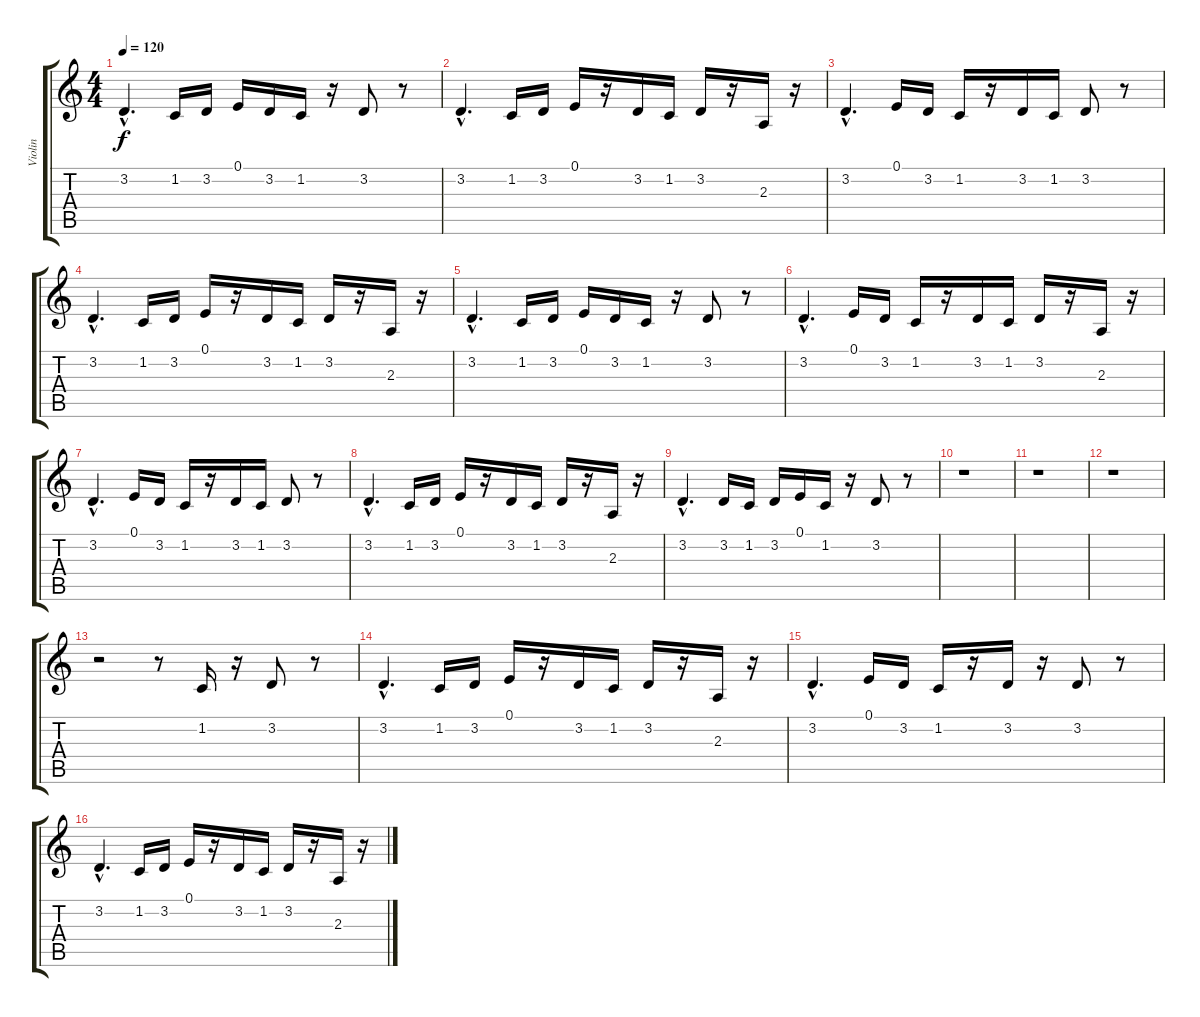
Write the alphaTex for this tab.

\track ("Violin" "Violin") {instrument violin}
\staff {score tabs}
\tuning (E4 B3 G3 D3 A2 E2) {hide}
\ts (4 4)
\tempo 120
\clef g2
\ks c
3.2{hac}.4{d dy f} 1.2.16 3.2.16 0.1.16 3.2.16 1.2.16 r.16 3.2.8 r.8 |
3.2{hac}.4{d} 1.2.16 3.2.16 0.1.16 r.16 3.2.16 1.2.16 3.2.16 r.16 2.3.16 r.16 |
3.2{hac}.4{d} 0.1.16 3.2.16 1.2.16 r.16 3.2.16 1.2.16 3.2.8 r.8 |
3.2{hac}.4{d} 1.2.16 3.2.16 0.1.16 r.16 3.2.16 1.2.16 3.2.16 r.16 2.3.16 r.16 |
3.2{hac}.4{d} 1.2.16 3.2.16 0.1.16 3.2.16 1.2.16 r.16 3.2.8 r.8 |
3.2{hac}.4{d} 0.1.16 3.2.16 1.2.16 r.16 3.2.16 1.2.16 3.2.16 r.16 2.3.16 r.16 |
3.2{hac}.4{d} 0.1.16 3.2.16 1.2.16 r.16 3.2.16 1.2.16 3.2.8 r.8 |
3.2{hac}.4{d} 1.2.16 3.2.16 0.1.16 r.16 3.2.16 1.2.16 3.2.16 r.16 2.3.16 r.16 |
3.2{hac}.4{d} 3.2.16 1.2.16 3.2.16 0.1.16 1.2.16 r.16 3.2.8 r.8 |
r.1 |
r.1 |
r.1 |
r.2 r.8 1.2.16 r.16 3.2.8 r.8 |
3.2{hac}.4{d} 1.2.16 3.2.16 0.1.16 r.16 3.2.16 1.2.16 3.2.16 r.16 2.3.16 r.16 |
3.2{hac}.4{d} 0.1.16 3.2.16 1.2.16 r.16 3.2.16 r.16 3.2.8 r.8 |
3.2{hac}.4{d} 1.2.16 3.2.16 0.1.16 r.16 3.2.16 1.2.16 3.2.16 r.16 2.3.16 r.16
